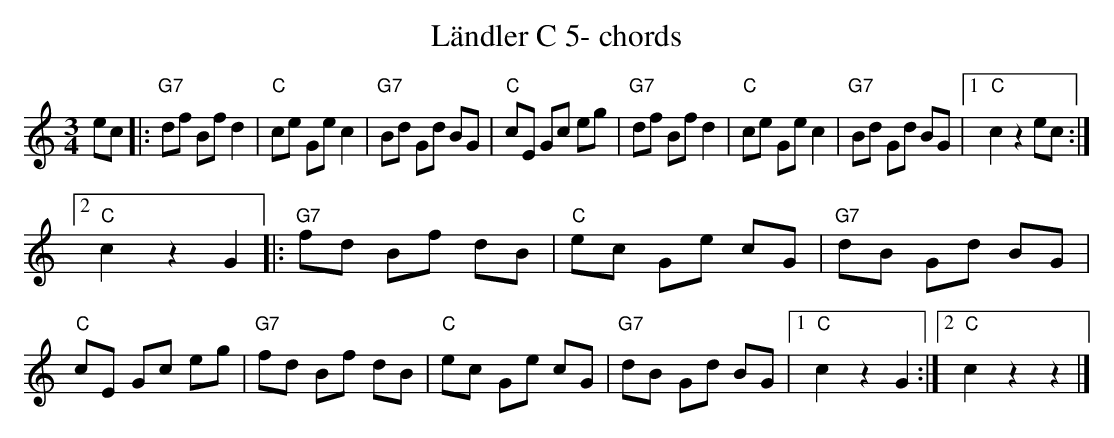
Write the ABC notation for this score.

X:1
T:Ländler C 5- chords
M:3/4
L:1/8
K:Cmaj%%MIDI gchordon
ec |: "G7"df Bf d2 | "C"ce Ge c2 | "G7"Bd Gd BG | "C"cE Gc eg | "G7"df Bf d2 | "C"ce Ge c2 | "G7"Bd Gd BG |1 "C"c2 z2 ec :|2
"C"c2z2G2 |:"G7"fd Bf dB | "C"ec Ge cG | "G7"dB Gd BG | "C"cE Gc eg | "G7"fd Bf dB | "C"ec Ge cG | "G7"dB Gd BG |1 "C"c2z2G2 :|2 "C"c2z2z2 |]
